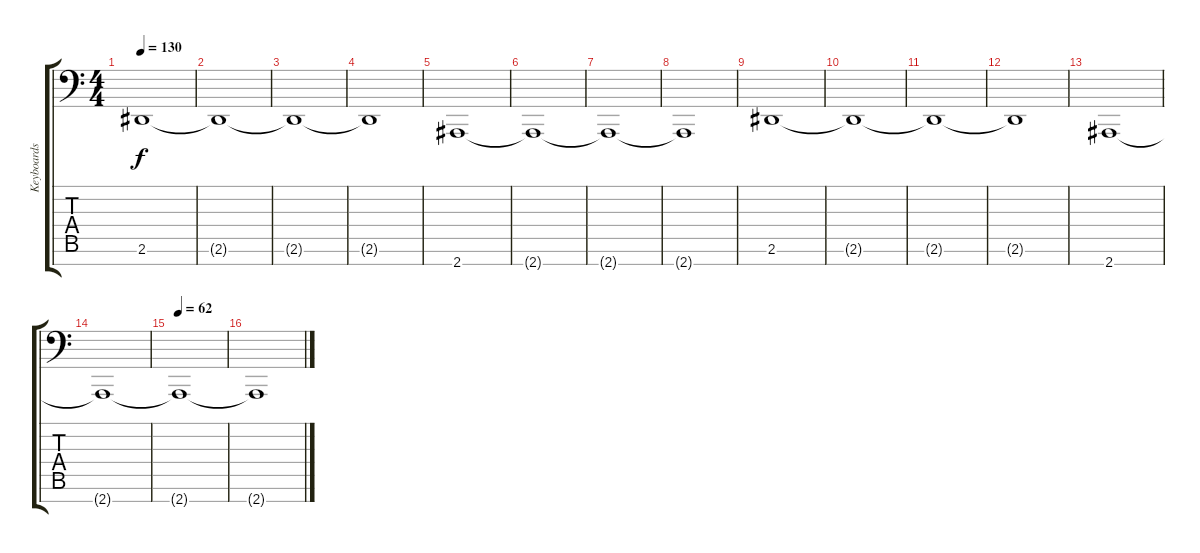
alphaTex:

\track ("Keyboards" "Keyboards") {instrument stringensemble1}
\staff {score tabs}
\tuning (Db4 Ab3 E3 B2 Gb2 Db2 Ab1) {hide}
\ts (4 4)
\tempo 130
\clef f4
\ks c
2.6.1{dy f} |
2.6{t}.1 |
2.6{t}.1 |
2.6{t}.1 |
2.7.1 |
2.7{t}.1 |
2.7{t}.1 |
2.7{t}.1 |
2.6.1 |
2.6{t}.1 |
2.6{t}.1 |
2.6{t}.1 |
2.7.1 |
2.7{t}.1 |
\tempo 62
2.7{t}.1 |
2.7{t}.1{volume 0}
